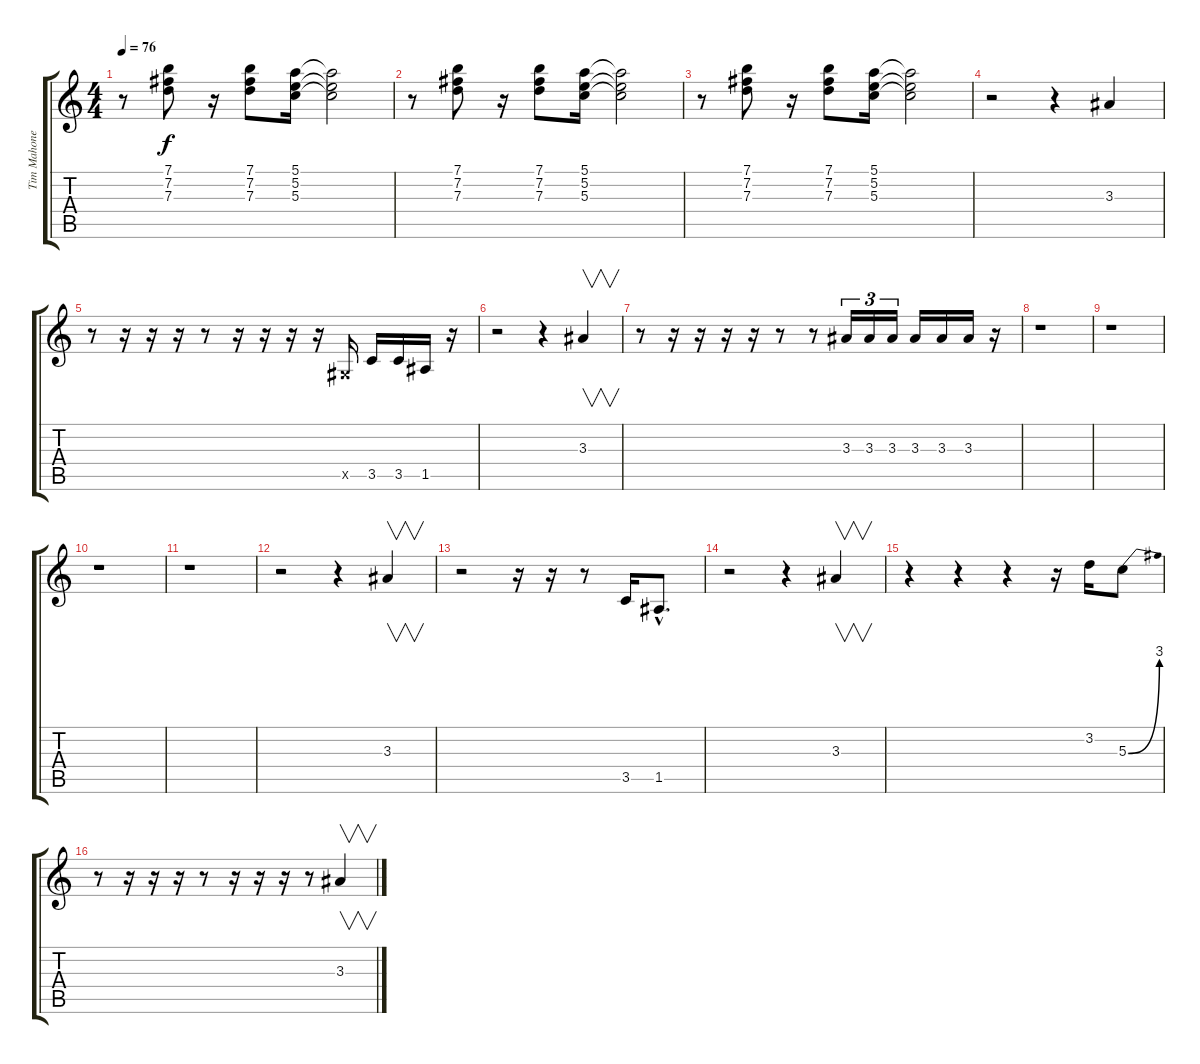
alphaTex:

\track ("Tim Mahoney (clean)" "Tim Mahone") {instrument electricguitarclean}
\staff {score tabs}
\tuning (E4 B3 G3 D3 A2 E2) {hide}
\ts (4 4)
\tempo 76
\clef g2
\ks c
r.8{dy f} (7.1 7.2 7.3).8 r.16 (7.1 7.2 7.3).8 (5.1 5.2 5.3).16 (5.1{t} 5.2{t} 5.3{t}).2 |
r.8 (7.1 7.2 7.3).8 r.16 (7.1 7.2 7.3).8 (5.1 5.2 5.3).16 (5.1{t} 5.2{t} 5.3{t}).2 |
r.8 (7.1 7.2 7.3).8 r.16 (7.1 7.2 7.3).8 (5.1 5.2 5.3).16 (5.1{t} 5.2{t} 5.3{t}).2 |
r.2 r.4 3.3.4 |
r.8 r.16 r.16 r.16 r.8 r.16 r.16 r.16 r.16 -1.5{x}.16 3.5.16 3.5.16 1.5.16 r.16 |
r.2 r.4 3.3.4{v} |
r.8 r.16 r.16 r.16 r.16 r.8 r.8 3.3.16{tu (3 2)} 3.3.16{tu (3 2)} 3.3.16{tu (3 2)} 3.3.16 3.3.16 3.3.16 r.16 |
r.1 |
r.1 |
r.1 |
r.1 |
r.2 r.4 3.3.4{v} |
r.2 r.16 r.16 r.8 3.5.16 1.5{hac}.8{d} |
r.2 r.4 3.3.4{v} |
r.4 r.4 r.4 r.16 3.2.16 5.3{be (bend 0 0 60 12)}.8 |
r.8 r.16 r.16 r.16 r.8 r.16 r.16 r.16 r.8 3.3.4{v}
